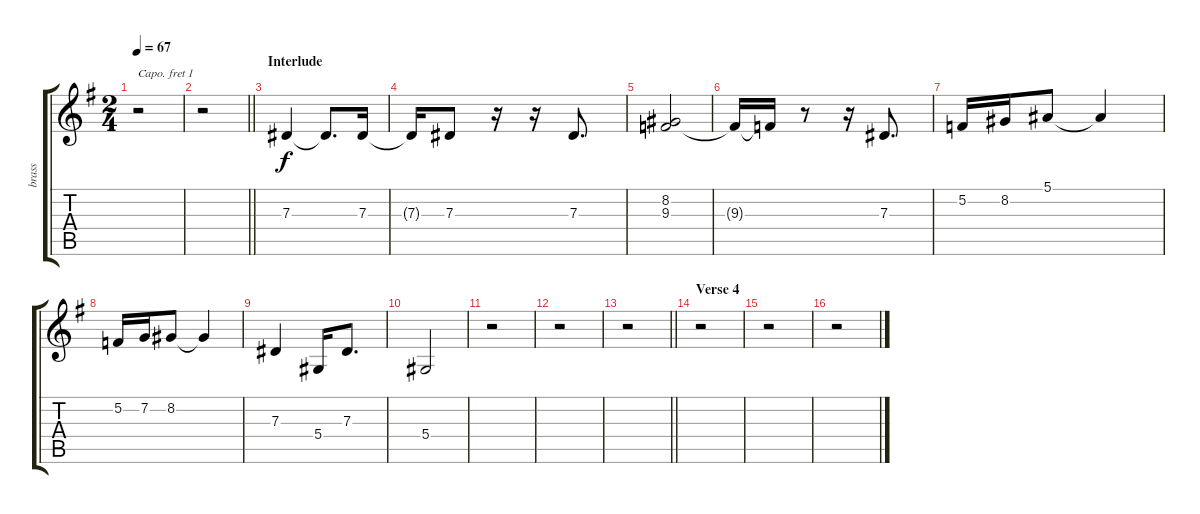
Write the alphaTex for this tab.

\track ("brass" "brass") {instrument trombone}
\staff {score tabs}
\capo 1
\tuning (E4 B3 G3 D3 A2 E2) {hide}
\ts (2 4)
\tempo 67
\clef g2
\ks g
r.2{dy f} |
\barLineRight lightlight
r.2 |
\section ("" "Interlude")
7.3.4 7.3{t}.8{d} 7.3.16 |
7.3{t}.16 7.3.8 r.16 r.16 7.3.8{d} |
(8.2 9.3).2 |
9.3{t}.16 9.3{t}.16 r.8 r.16 7.3.8{d} |
5.2.16 8.2.16 5.1.8 5.1{t}.4 |
5.2.16 7.2.16 8.2.8 8.2{t}.4 |
7.3.4 5.4.16 7.3.8{d} |
5.4.2 |
r.2 |
r.2 |
\barLineRight lightlight
r.2 |
\section ("" "Verse 4")
r.2 |
r.2 |
r.2
